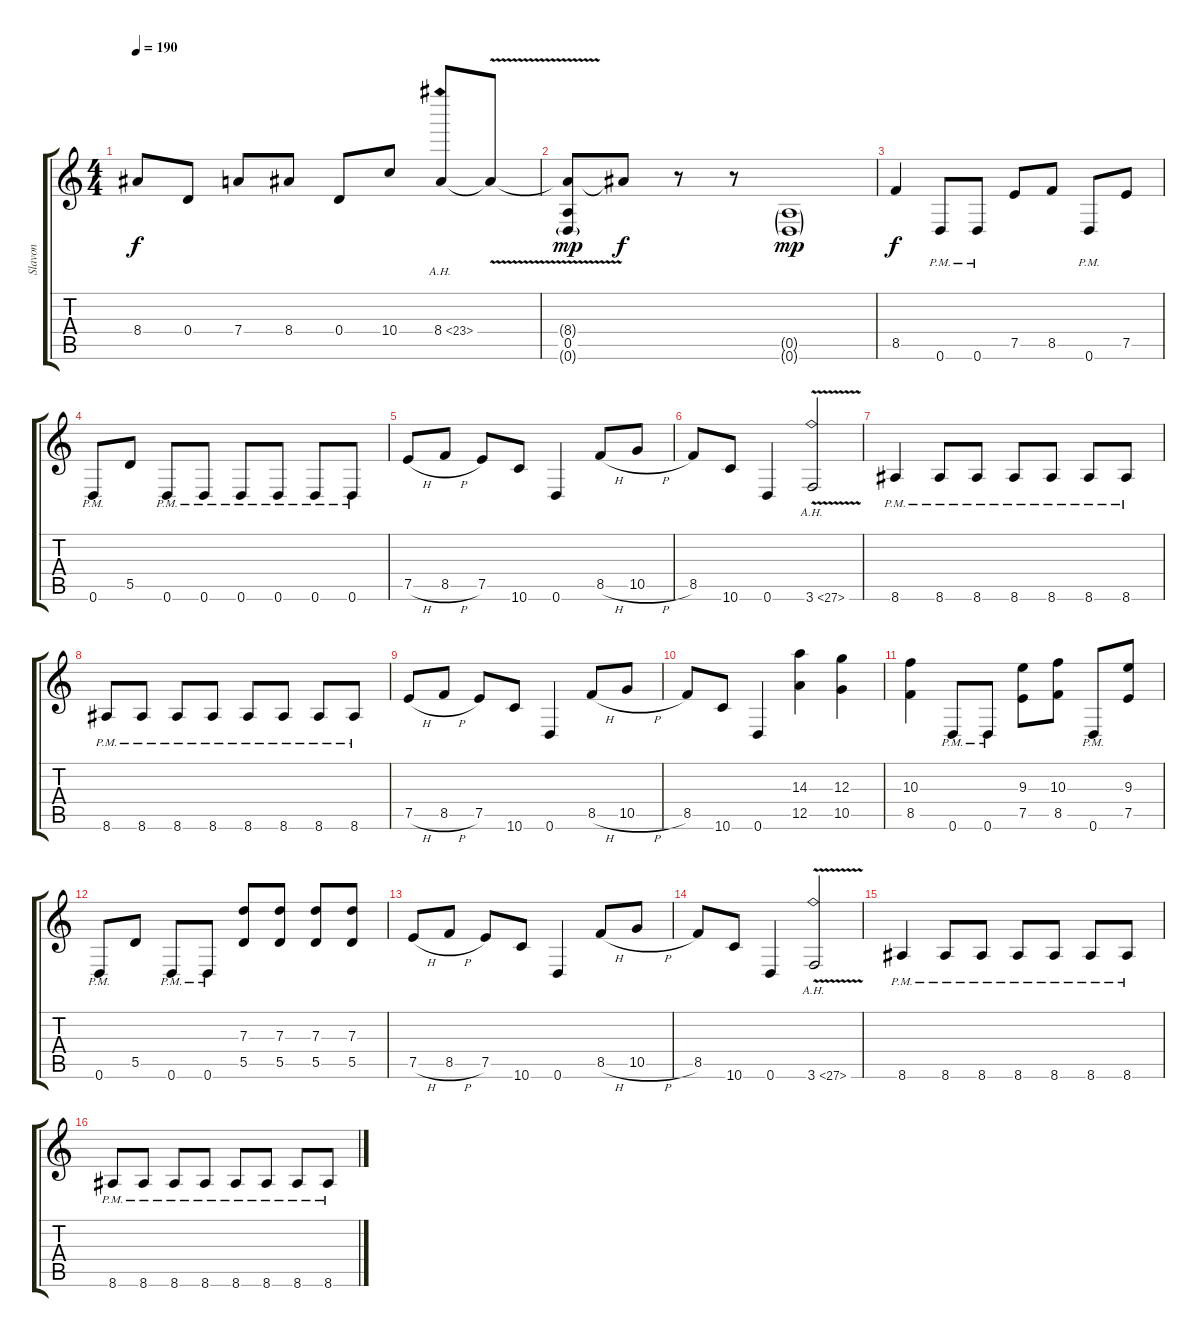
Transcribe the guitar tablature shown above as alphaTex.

\track ("Slavon" "Slavon") {instrument distortionguitar}
\staff {score tabs}
\tuning (E4 B3 G3 D3 A2 D2) {hide}
\ts (4 4)
\tempo 190
\clef g2
\ks c
8.4.8{dy f} 0.4.8 7.4.8 8.4.8 0.4.8 10.4.8 8.4{ah 15}.8 8.4{v t}.8 |
(8.4{t} 0.5 0.6{g}).8{dy mp} 8.4{t}.8{dy f} r.8 r.8 (0.5{g} 0.6{g}).1{dy mp} |
8.5.4{dy f} 0.6{pm}.8 0.6{pm}.8 7.5.8 8.5.8 0.6{pm}.8 7.5.8 |
0.6{pm}.8 5.5.8 0.6{pm}.8 0.6{pm}.8 0.6{pm}.8 0.6{pm}.8 0.6{pm}.8 0.6{pm}.8 |
7.5{h}.8 8.5{h}.8 7.5.8 10.6.8 0.6.4 8.5{h}.8 10.5{h}.8 |
8.5.8 10.6.8 0.6.4 3.6{ah 24 v}.2 |
8.6{pm}.4 8.6{pm}.8 8.6{pm}.8 8.6{pm}.8 8.6{pm}.8 8.6{pm}.8 8.6{pm}.8 |
8.6{pm}.8 8.6{pm}.8 8.6{pm}.8 8.6{pm}.8 8.6{pm}.8 8.6{pm}.8 8.6{pm}.8 8.6{pm}.8 |
7.5{h}.8 8.5{h}.8 7.5.8 10.6.8 0.6.4 8.5{h}.8 10.5{h}.8 |
8.5.8 10.6.8 0.6.4 (14.3 12.5).4 (12.3 10.5).4 |
(10.3 8.5).4 0.6{pm}.8 0.6{pm}.8 (9.3 7.5).8 (10.3 8.5).8 0.6{pm}.8 (9.3 7.5).8 |
0.6{pm}.8 5.5.8 0.6{pm}.8 0.6{pm}.8 (7.3 5.5).8 (7.3 5.5).8 (7.3 5.5).8 (7.3 5.5).8 |
7.5{h}.8 8.5{h}.8 7.5.8 10.6.8 0.6.4 8.5{h}.8 10.5{h}.8 |
8.5.8 10.6.8 0.6.4 3.6{ah 24 v}.2 |
8.6{pm}.4 8.6{pm}.8 8.6{pm}.8 8.6{pm}.8 8.6{pm}.8 8.6{pm}.8 8.6{pm}.8 |
8.6{pm}.8 8.6{pm}.8 8.6{pm}.8 8.6{pm}.8 8.6{pm}.8 8.6{pm}.8 8.6{pm}.8 8.6{pm}.8
